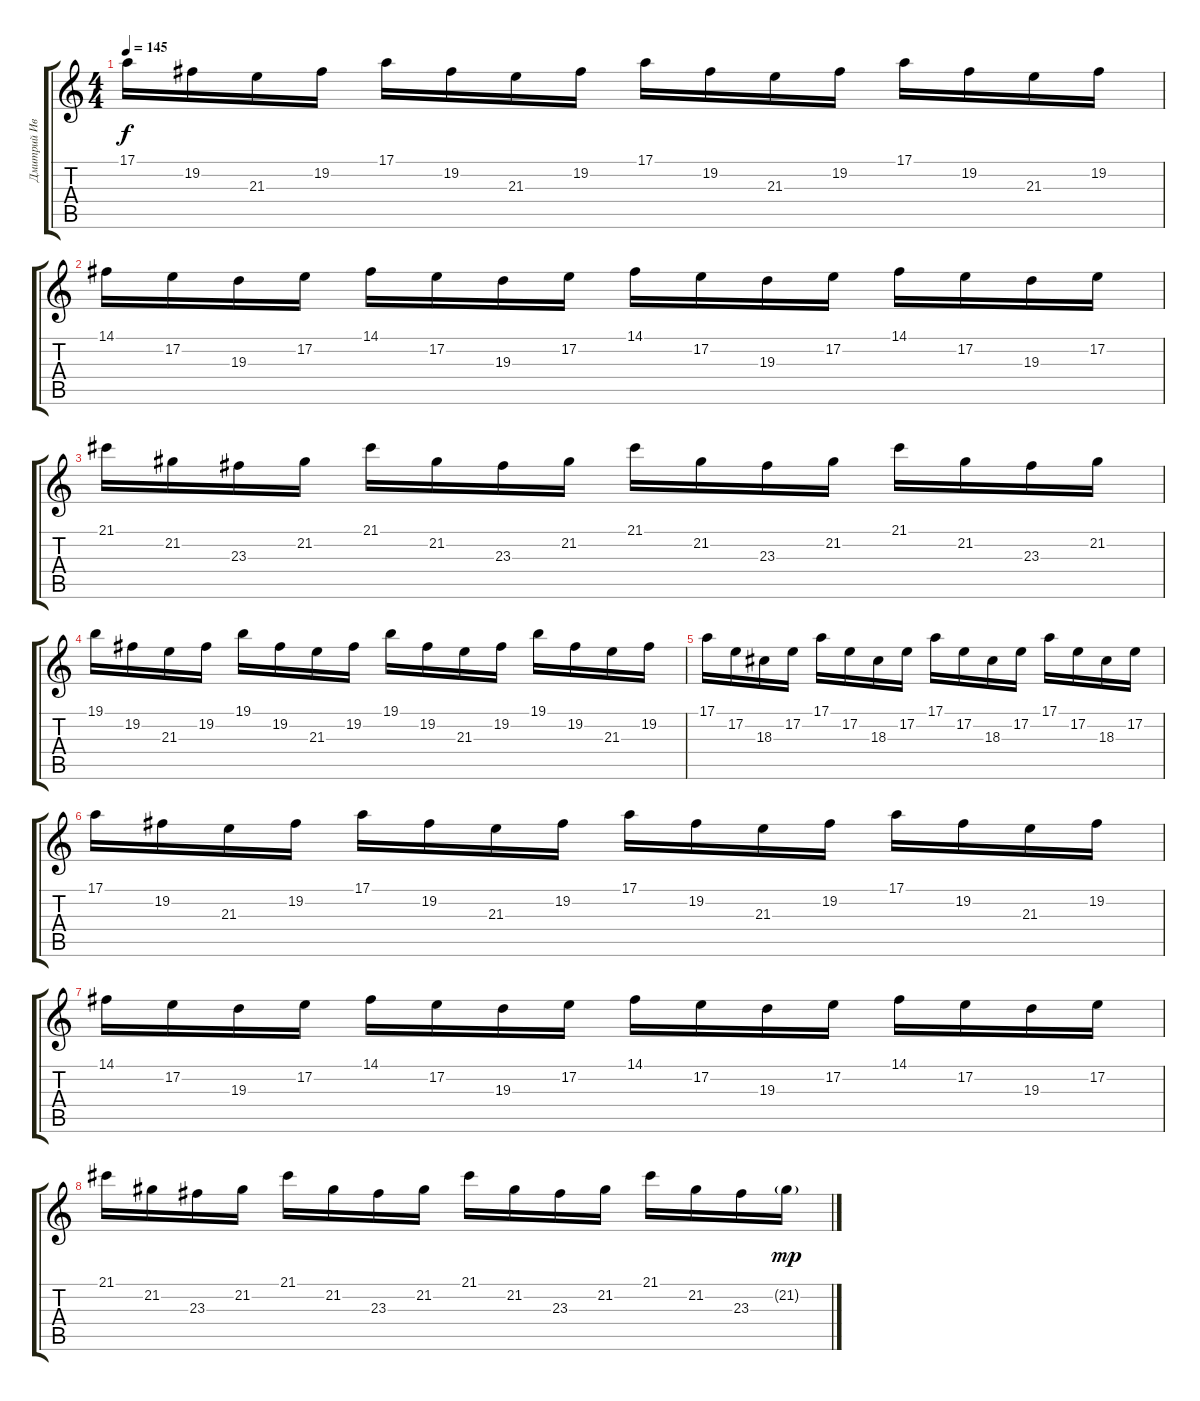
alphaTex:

\track ("Дмитрий Иванов" "Дмитрий Ив") {instrument musicbox}
\staff {score tabs}
\tuning (E4 B3 G3 D3 A2 E2) {hide}
\ts (4 4)
\tempo 145
\clef g2
\ks c
17.1.16{dy f instrument celesta} 19.2.16 21.3.16 19.2.16 17.1.16 19.2.16 21.3.16 19.2.16 17.1.16 19.2.16 21.3.16 19.2.16 17.1.16 19.2.16 21.3.16 19.2.16 |
14.1.16 17.2.16 19.3.16 17.2.16 14.1.16 17.2.16 19.3.16 17.2.16 14.1.16 17.2.16 19.3.16 17.2.16 14.1.16 17.2.16 19.3.16 17.2.16 |
21.1.16 21.2.16 23.3.16 21.2.16 21.1.16 21.2.16 23.3.16 21.2.16 21.1.16 21.2.16 23.3.16 21.2.16 21.1.16 21.2.16 23.3.16 21.2.16 |
19.1.16 19.2.16 21.3.16 19.2.16 19.1.16 19.2.16 21.3.16 19.2.16 19.1.16 19.2.16 21.3.16 19.2.16 19.1.16 19.2.16 21.3.16 19.2.16 |
17.1.16 17.2.16 18.3.16 17.2.16 17.1.16 17.2.16 18.3.16 17.2.16 17.1.16 17.2.16 18.3.16 17.2.16 17.1.16 17.2.16 18.3.16 17.2.16 |
17.1.16 19.2.16 21.3.16 19.2.16 17.1.16 19.2.16 21.3.16 19.2.16 17.1.16 19.2.16 21.3.16 19.2.16 17.1.16 19.2.16 21.3.16 19.2.16 |
14.1.16 17.2.16 19.3.16 17.2.16 14.1.16 17.2.16 19.3.16 17.2.16 14.1.16 17.2.16 19.3.16 17.2.16 14.1.16 17.2.16 19.3.16 17.2.16 |
21.1.16 21.2.16 23.3.16 21.2.16 21.1.16 21.2.16 23.3.16 21.2.16 21.1.16 21.2.16 23.3.16 21.2.16 21.1.16 21.2.16 23.3.16 21.2{g}.16{dy mp}
